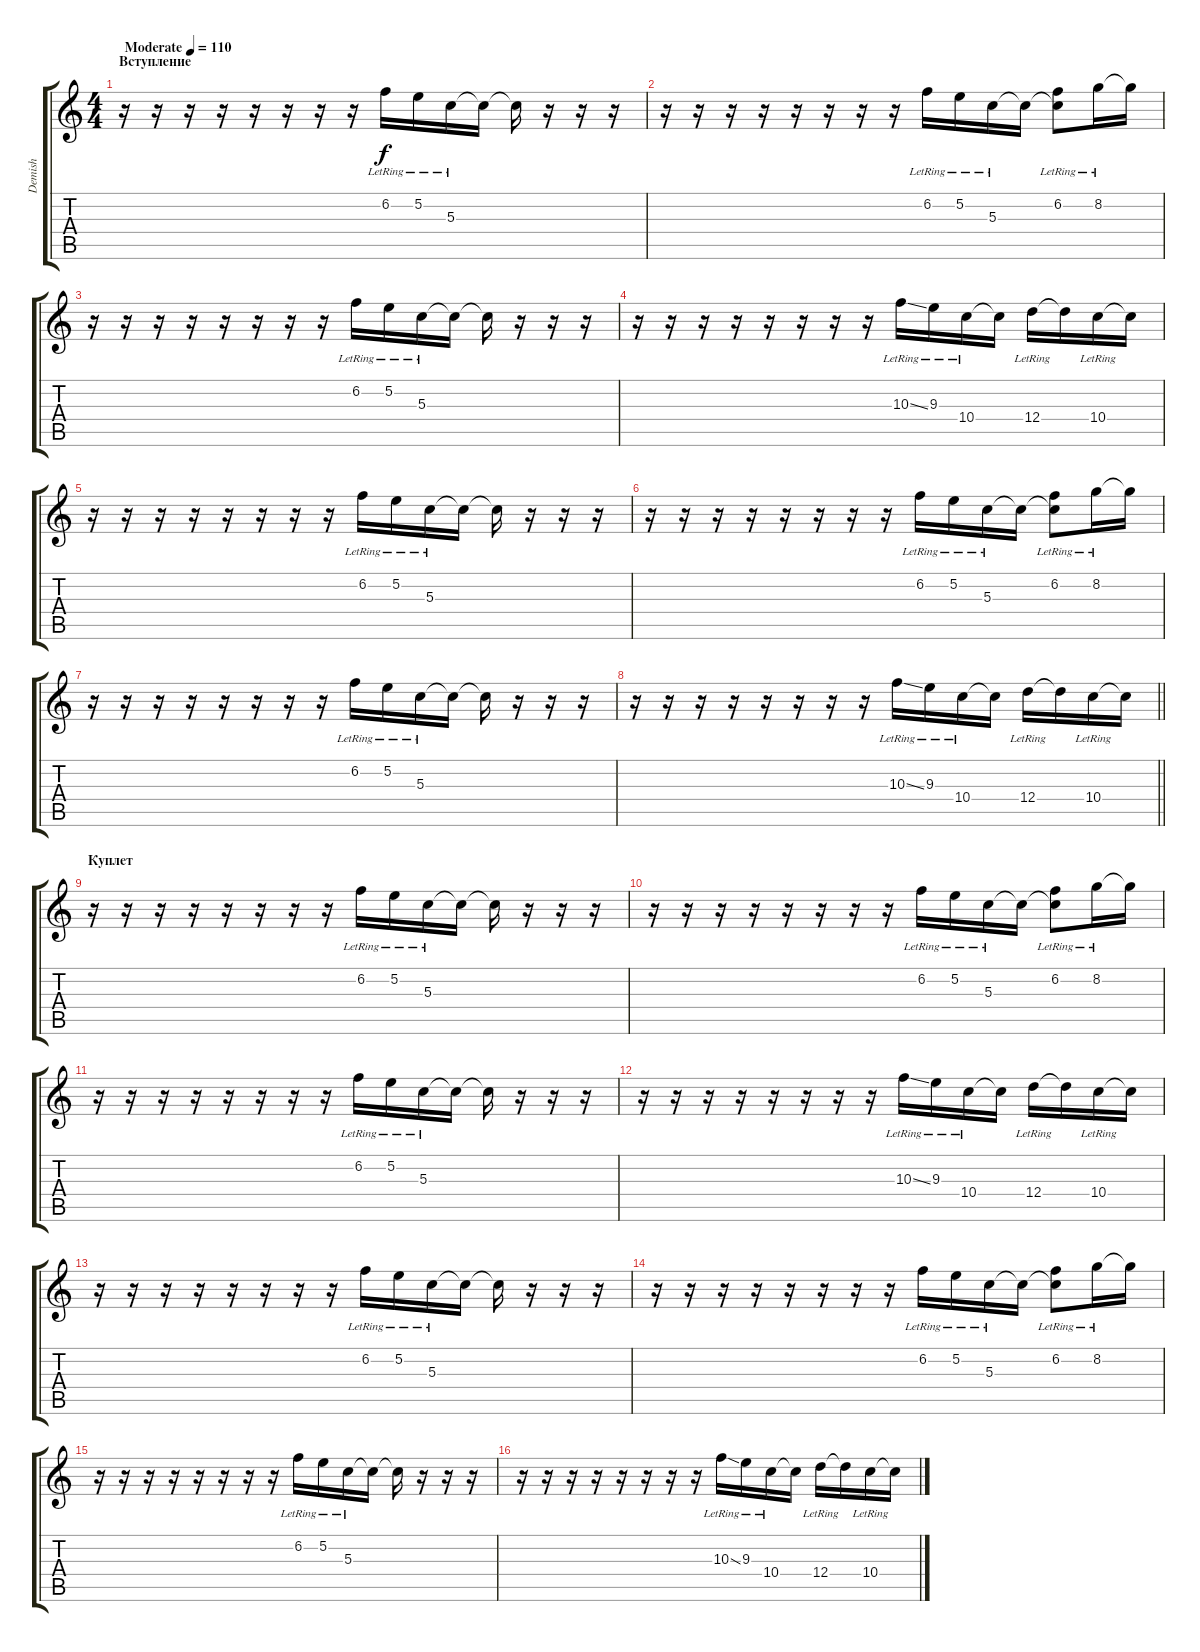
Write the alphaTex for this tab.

\track ("Demish" "Demish") {instrument acousticguitarsteel}
\staff {score tabs}
\tuning (E4 B3 G3 D3 A2 E2) {hide}
\ts (4 4)
\section ("" "Вступление")
\tempo (110 "Moderate")
\clef g2
\ks c
r.16{dy f instrument acousticguitarsteel} r.16 r.16 r.16 r.16 r.16 r.16 r.16 6.2{lr}.16 5.2{lr}.16 5.3{lr}.16 5.3{t}.16 5.3{t}.16 r.16 r.16 r.16 |
r.16 r.16 r.16 r.16 r.16 r.16 r.16 r.16 6.2{lr}.16 5.2{lr}.16 5.3{lr}.16 5.3{t}.16 (6.2{lr} 5.3{t}).8 8.2{lr}.16 8.2{t}.16 |
r.16 r.16 r.16 r.16 r.16 r.16 r.16 r.16 6.2{lr}.16 5.2{lr}.16 5.3{lr}.16 5.3{t}.16 5.3{t}.16 r.16 r.16 r.16 |
r.16 r.16 r.16 r.16 r.16 r.16 r.16 r.16 10.3{ss lr}.16 9.3{lr}.16 10.4{lr}.16 10.4{t}.16 12.4{lr}.16 12.4{t}.16 10.4{lr}.16 10.4{t}.16 |
r.16 r.16 r.16 r.16 r.16 r.16 r.16 r.16 6.2{lr}.16 5.2{lr}.16 5.3{lr}.16 5.3{t}.16 5.3{t}.16 r.16 r.16 r.16 |
r.16 r.16 r.16 r.16 r.16 r.16 r.16 r.16 6.2{lr}.16 5.2{lr}.16 5.3{lr}.16 5.3{t}.16 (6.2{lr} 5.3{t}).8 8.2{lr}.16 8.2{t}.16 |
r.16 r.16 r.16 r.16 r.16 r.16 r.16 r.16 6.2{lr}.16 5.2{lr}.16 5.3{lr}.16 5.3{t}.16 5.3{t}.16 r.16 r.16 r.16 |
\barLineRight lightlight
r.16 r.16 r.16 r.16 r.16 r.16 r.16 r.16 10.3{ss lr}.16 9.3{lr}.16 10.4{lr}.16 10.4{t}.16 12.4{lr}.16 12.4{t}.16 10.4{lr}.16 10.4{t}.16 |
\section ("" "Куплет")
r.16 r.16 r.16 r.16 r.16 r.16 r.16 r.16 6.2{lr}.16 5.2{lr}.16 5.3{lr}.16 5.3{t}.16 5.3{t}.16 r.16 r.16 r.16 |
r.16 r.16 r.16 r.16 r.16 r.16 r.16 r.16 6.2{lr}.16 5.2{lr}.16 5.3{lr}.16 5.3{t}.16 (6.2{lr} 5.3{t}).8 8.2{lr}.16 8.2{t}.16 |
r.16 r.16 r.16 r.16 r.16 r.16 r.16 r.16 6.2{lr}.16 5.2{lr}.16 5.3{lr}.16 5.3{t}.16 5.3{t}.16 r.16 r.16 r.16 |
r.16 r.16 r.16 r.16 r.16 r.16 r.16 r.16 10.3{ss lr}.16 9.3{lr}.16 10.4{lr}.16 10.4{t}.16 12.4{lr}.16 12.4{t}.16 10.4{lr}.16 10.4{t}.16 |
r.16 r.16 r.16 r.16 r.16 r.16 r.16 r.16 6.2{lr}.16 5.2{lr}.16 5.3{lr}.16 5.3{t}.16 5.3{t}.16 r.16 r.16 r.16 |
r.16 r.16 r.16 r.16 r.16 r.16 r.16 r.16 6.2{lr}.16 5.2{lr}.16 5.3{lr}.16 5.3{t}.16 (6.2{lr} 5.3{t}).8 8.2{lr}.16 8.2{t}.16 |
r.16 r.16 r.16 r.16 r.16 r.16 r.16 r.16 6.2{lr}.16 5.2{lr}.16 5.3{lr}.16 5.3{t}.16 5.3{t}.16 r.16 r.16 r.16 |
r.16 r.16 r.16 r.16 r.16 r.16 r.16 r.16 10.3{ss lr}.16 9.3{lr}.16 10.4{lr}.16 10.4{t}.16 12.4{lr}.16 12.4{t}.16 10.4{lr}.16 10.4{t}.16
